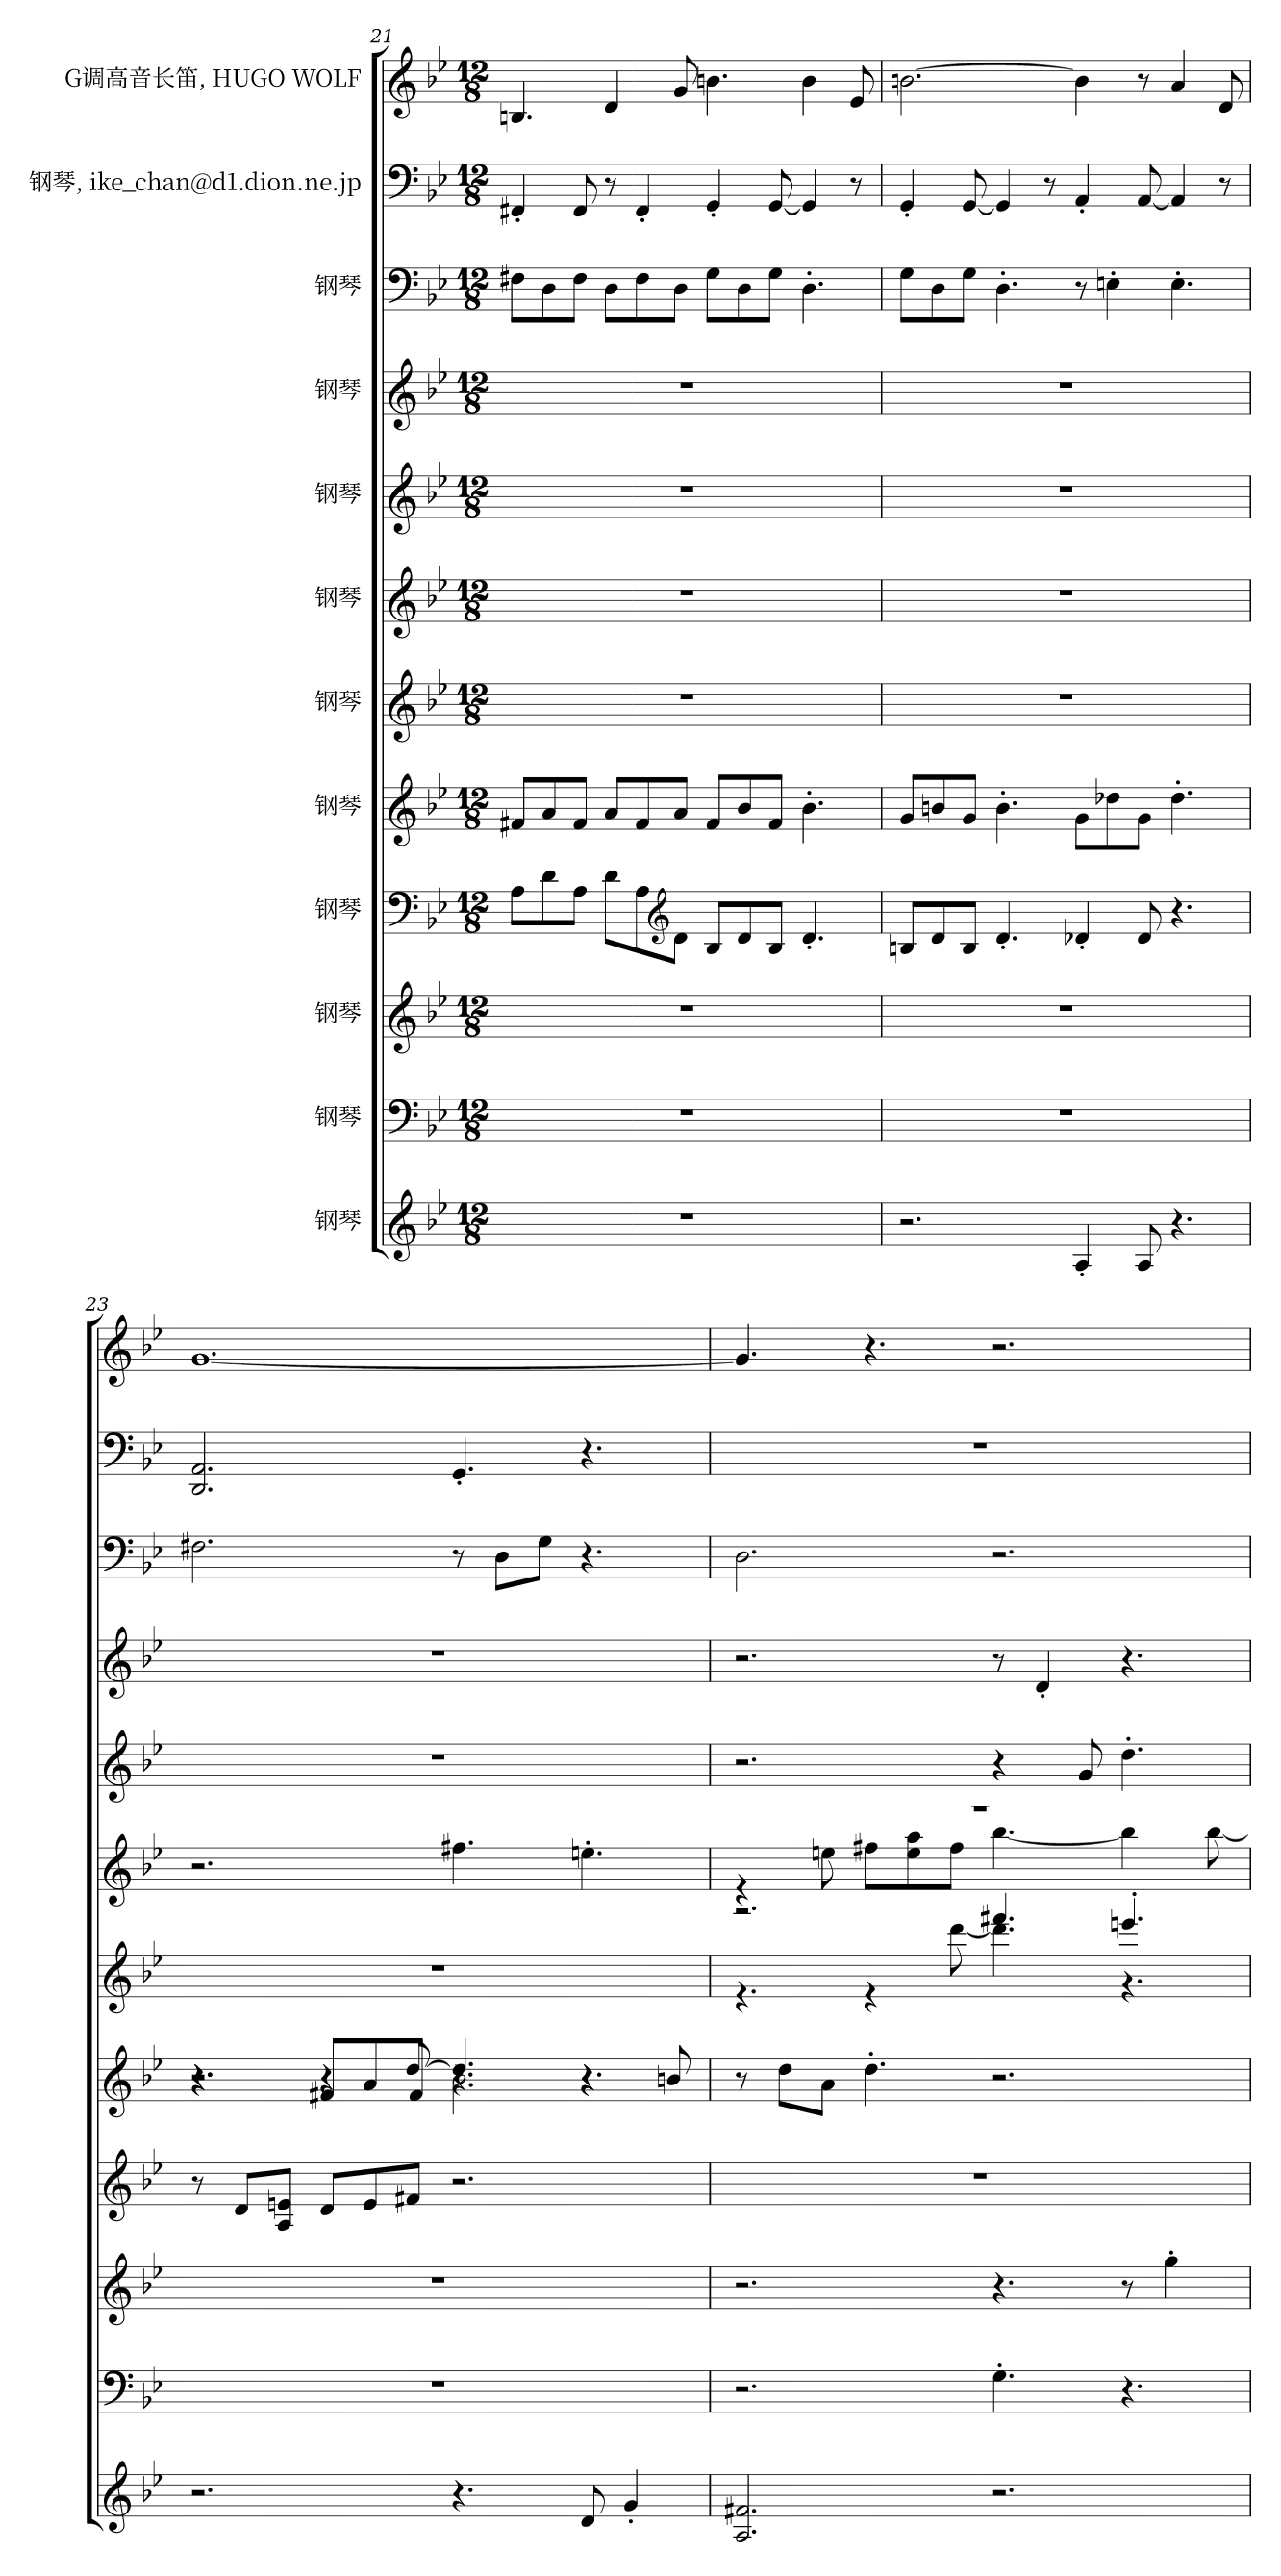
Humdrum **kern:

**kern	**kern	**kern	**kern	**kern	**kern	**kern	**kern	**kern	**kern	**kern	**kern
*part12	*part11	*part10	*part9	*part8	*part7	*part6	*part5	*part4	*part3	*part2	*part1
*staff12	*staff11	*staff10	*staff9	*staff8	*staff7	*staff6	*staff5	*staff4	*staff3	*staff2	*staff1
*I"钢琴	*I"钢琴	*I"钢琴	*I"钢琴	*I"钢琴	*I"钢琴	*I"钢琴	*I"钢琴	*I"钢琴	*I"钢琴	*I"钢琴, ike_chan@d1.dion.ne.jp	*I"G调高音长笛, HUGO WOLF
*clefG2	*clefF4	*clefG2	*clefF4	*clefG2	*clefG2	*clefG2	*clefG2	*clefG2	*clefF4	*clefF4	*clefG2
*	*	*	*	*	*	*	*	*	*	*	*ITrd-4c-7
*k[b-e-]	*k[b-e-]	*k[b-e-]	*k[b-e-]	*k[b-e-]	*k[b-e-]	*k[b-e-]	*k[b-e-]	*k[b-e-]	*k[b-e-]	*k[b-e-]	*k[b-]
*M12/8	*M12/8	*M12/8	*M12/8	*M12/8	*M12/8	*M12/8	*M12/8	*M12/8	*M12/8	*M12/8	*M12/8
*MM57	*MM57	*MM57	*MM57	*MM57	*MM57	*MM57	*MM57	*MM57	*MM57	*MM57	*MM57
=21	=21	=21	=21	=21	=21	=21	=21	=21	=21	=21	=21
1.r	1.r	1.r	8A\L	8f#X/L	1.r	1.r	1.r	1.r	8F#X\L	4FF#X'/	4.f#X/
.	.	.	8d\	8a/	.	.	.	.	8D\	.	.
.	.	.	8A\J	8f#/J	.	.	.	.	8F#\J	8FF#/	.
.	.	.	8d\L	8a/L	.	.	.	.	8D\L	8r	4a/
.	.	.	8A\	8f#/	.	.	.	.	8F#\	4FF#'/	.
*	*	*	*clefG2	*	*	*	*	*	*	*	*
.	.	.	8d\J	8a/J	.	.	.	.	8D\J	.	8dd/
.	.	.	8B-/L	8f#/L	.	.	.	.	8G\L	4GG'/	4.ff#X\
.	.	.	8d/	8b-/	.	.	.	.	8D\	.	.
.	.	.	8B-/J	8f#/J	.	.	.	.	8G\J	[8GG/	.
*	*	*	*	*	*	*	*	*	*	*	*MM54
.	.	.	4.d'/	4.b-'\	.	.	.	.	4.D'\	4GG/]	4ff#\
.	.	.	.	.	.	.	.	.	.	8r	8b-/
!!LO:PB:g=z
=22	=22	=22	=22	=22	=22	=22	=22	=22	=22	=22	=22
*	*	*	*	*	*	*	*	*	*	*	*MM57
2.r	1.r	1.r	8Bn/L	8g/L	1.r	1.r	1.r	1.r	8G\L	4GG'/	[2.ff#X\
.	.	.	8d/	8bn/	.	.	.	.	8D\	.	.
.	.	.	8B/J	8g/J	.	.	.	.	8G\J	[8GG/	.
.	.	.	4.d'/	4.b'\	.	.	.	.	4.D'\	4GG/]	.
.	.	.	.	.	.	.	.	.	.	8r	.
4A'/	.	.	4d-X'/	8g\L	.	.	.	.	8r	4AA'/	4ff#\]
.	.	.	.	8dd-X\	.	.	.	.	4En'\	.	.
8A/	.	.	8d-/	8g\J	.	.	.	.	.	[8AA/	8r
4.r	.	.	4.r	4.dd-'\	.	.	.	.	4.E'\	4AA/]	4ee/
.	.	.	.	.	.	.	.	.	.	8r	8a/
=23	=23	=23	=23	=23	=23	=23	=23	=23	=23	=23	=23
*	*	*	*	*^	*	*	*	*	*	*	*
*	*	*	*	*	*^	*	*	*	*	*	*	*
2.r	1.r	1.r	8r	4.r	2.r	4.r	1.r	2.r	1.r	1.r	2.F#X\	2.DD/ 2.AA/	[1.dd
.	.	.	8d/L	.	.	.	.	.	.	.	.	.	.
.	.	.	8A/ 8en/J	.	.	.	.	.	.	.	.	.	.
.	.	.	8d/L	4r	.	8f#X/L	.	.	.	.	.	.	.
.	.	.	8e/	.	.	8a/	.	.	.	.	.	.	.
.	.	.	8f#X/J	[8dd/	.	8f#/J	.	.	.	.	.	.	.
4.r	.	.	2.r	4.dd/]	2.b-\	4.r	.	4.ff#X\	.	.	8r	4.GG'/	.
.	.	.	.	.	.	.	.	.	.	.	8D\L	.	.
.	.	.	.	.	.	.	.	.	.	.	8G\J	.	.
8d/	.	.	.	4.r	.	4r	.	4.een'\	.	.	4.r	4.r	.
4g'/	.	.	.	.	.	.	.	.	.	.	.	.	.
.	.	.	.	.	.	8bn/	.	.	.	.	.	.	.
*	*	*	*	*v	*v	*v	*	*	*	*	*	*	*
!!LO:PB:g=z
=24	=24	=24	=24	=24	=24	=24	=24	=24	=24	=24	=24
*	*	*	*	*	*^	*^	*	*	*	*	*
2.A/ 2.f#X/	2.r	2.r	1.r	8r	2.r	4.r	1.r	4r	2.r	2.r	2.D\	1.r	4.dd/]
.	.	.	.	8dd\L	.	.	.	.	.	.	.	.	.
.	.	.	.	8a\J	.	.	.	8een\	.	.	.	.	.
.	.	.	.	4.dd'\	.	4r	.	8ff#X\L	.	.	.	.	4.r
.	.	.	.	.	.	.	.	8ee\ 8aa\	.	.	.	.	.
.	.	.	.	.	.	[8ddd\	.	8ff#\J	.	.	.	.	.
2.r	4.G'\	4.r	.	2.r	4.fff#X/	4.ddd\]	.	[4.bb-\	4r	8r	2.r	.	2.r
.	.	.	.	.	.	.	.	.	.	4d'/	.	.	.
.	.	.	.	.	.	.	.	.	8g/	.	.	.	.
.	4.r	8r	.	.	4.eeen'/	4.r	.	4bb-\]	4.dd'\	4.r	.	.	.
.	.	4gg'\	.	.	.	.	.	.	.	.	.	.	.
.	.	.	.	.	.	.	.	[8bb-\	.	.	.	.	.
*	*	*	*	*	*v	*v	*	*	*	*	*	*	*
*	*	*	*	*	*	*v	*v	*	*	*	*	*
=	=	=	=	=	=	=	=	=	=	=	=
*-	*-	*-	*-	*-	*-	*-	*-	*-	*-	*-	*-
